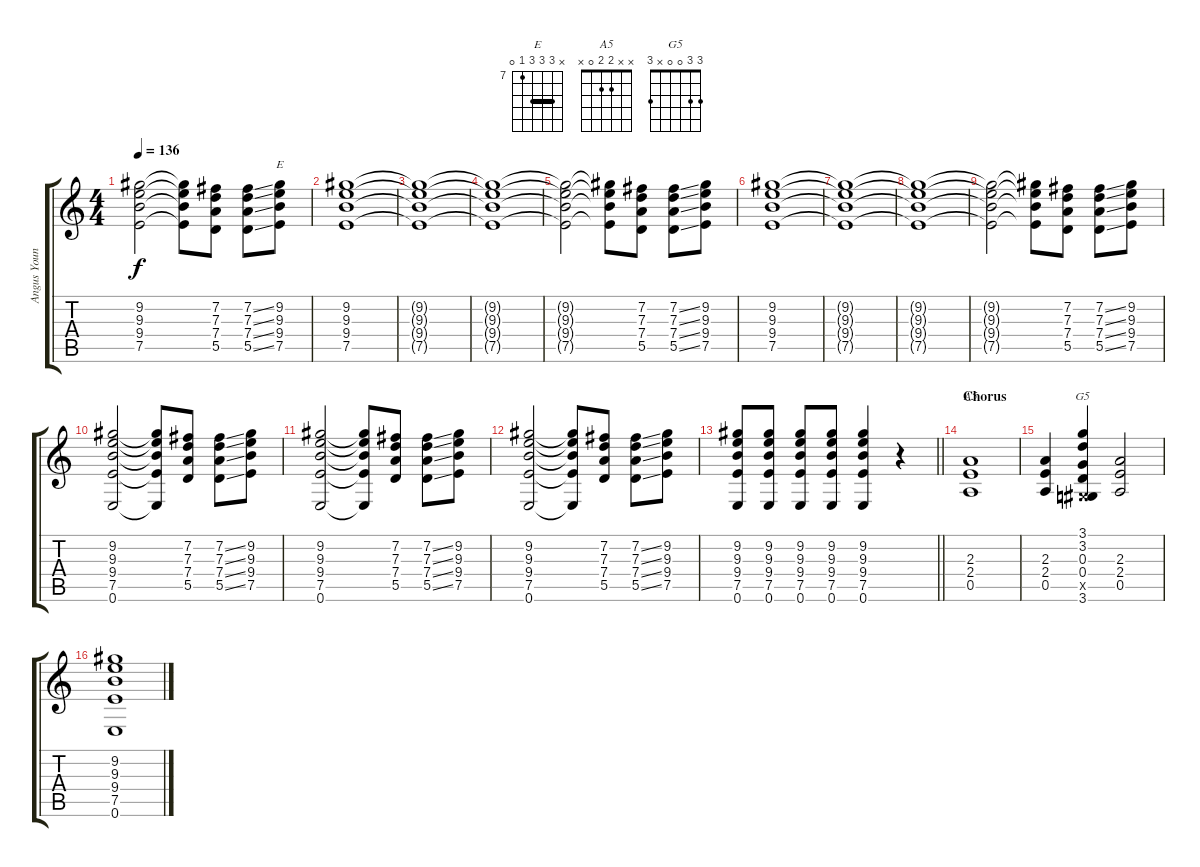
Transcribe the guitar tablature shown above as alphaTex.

\track ("Angus Young " "Angus Youn") {instrument overdrivenguitar}
\staff {score tabs}
\tuning (E4 B3 G3 D3 A2 E2) {hide}
\chord ("E" x 9 9 9 7 0) {firstfret 7 barre 9}
\chord ("A5" x x 2 2 0 x)
\chord ("G5" 3 3 0 0 x 3)
\ts (4 4)
\tempo 136
\clef g2
\ks c
(9.2{t} 9.3{t} 9.4{t} 7.5{t}).2{dy f} (9.2{t} 9.3{t} 9.4{t} 7.5{t}).8 (7.2 7.3 7.4 5.5).8 (7.2{ss} 7.3{ss} 7.4{ss} 5.5{ss}).8 (9.2 9.3 9.4 7.5).8{ch "E"} |
(9.2 9.3 9.4 7.5).1 |
(9.2{t} 9.3{t} 9.4{t} 7.5{t}).1 |
(9.2{t} 9.3{t} 9.4{t} 7.5{t}).1 |
(9.2{t} 9.3{t} 9.4{t} 7.5{t}).2 (9.2{t} 9.3{t} 9.4{t} 7.5{t}).8 (7.2 7.3 7.4 5.5).8 (7.2{ss} 7.3{ss} 7.4{ss} 5.5{ss}).8 (9.2 9.3 9.4 7.5).8 |
(9.2 9.3 9.4 7.5).1 |
(9.2{t} 9.3{t} 9.4{t} 7.5{t}).1 |
(9.2{t} 9.3{t} 9.4{t} 7.5{t}).1 |
(9.2{t} 9.3{t} 9.4{t} 7.5{t}).2 (9.2{t} 9.3{t} 9.4{t} 7.5{t}).8 (7.2 7.3 7.4 5.5).8 (7.2{ss} 7.3{ss} 7.4{ss} 5.5{ss}).8 (9.2 9.3 9.4 7.5).8 |
(9.2 9.3 9.4 7.5 0.6).2 (9.2{t} 9.3{t} 9.4{t} 7.5{t} 0.6{t}).8 (7.2 7.3 7.4 5.5).8 (7.2{ss} 7.3{ss} 7.4{ss} 5.5{ss}).8 (9.2 9.3 9.4 7.5).8 |
(9.2 9.3 9.4 7.5 0.6).2 (9.2{t} 9.3{t} 9.4{t} 7.5{t} 0.6{t}).8 (7.2 7.3 7.4 5.5).8 (7.2{ss} 7.3{ss} 7.4{ss} 5.5{ss}).8 (9.2 9.3 9.4 7.5).8 |
(9.2 9.3 9.4 7.5 0.6).2 (9.2{t} 9.3{t} 9.4{t} 7.5{t} 0.6{t}).8 (7.2 7.3 7.4 5.5).8 (7.2{ss} 7.3{ss} 7.4{ss} 5.5{ss}).8 (9.2 9.3 9.4 7.5).8 |
\barLineRight lightlight
(9.2 9.3 9.4 7.5 0.6).8 (9.2 9.3 9.4 7.5 0.6).8 (9.2 9.3 9.4 7.5 0.6).8 (9.2 9.3 9.4 7.5 0.6).8 (9.2 9.3 9.4 7.5 0.6).4 r.4 |
\section ("" "Chorus")
(2.3 2.4 0.5).1{ch "A5"} |
(2.3 2.4 0.5).4 (3.1 3.2 0.3 0.4 -1.5{x} 3.6).4{ch "G5"} (2.3 2.4 0.5).2 |
(9.2 9.3 9.4 7.5 0.6).1
